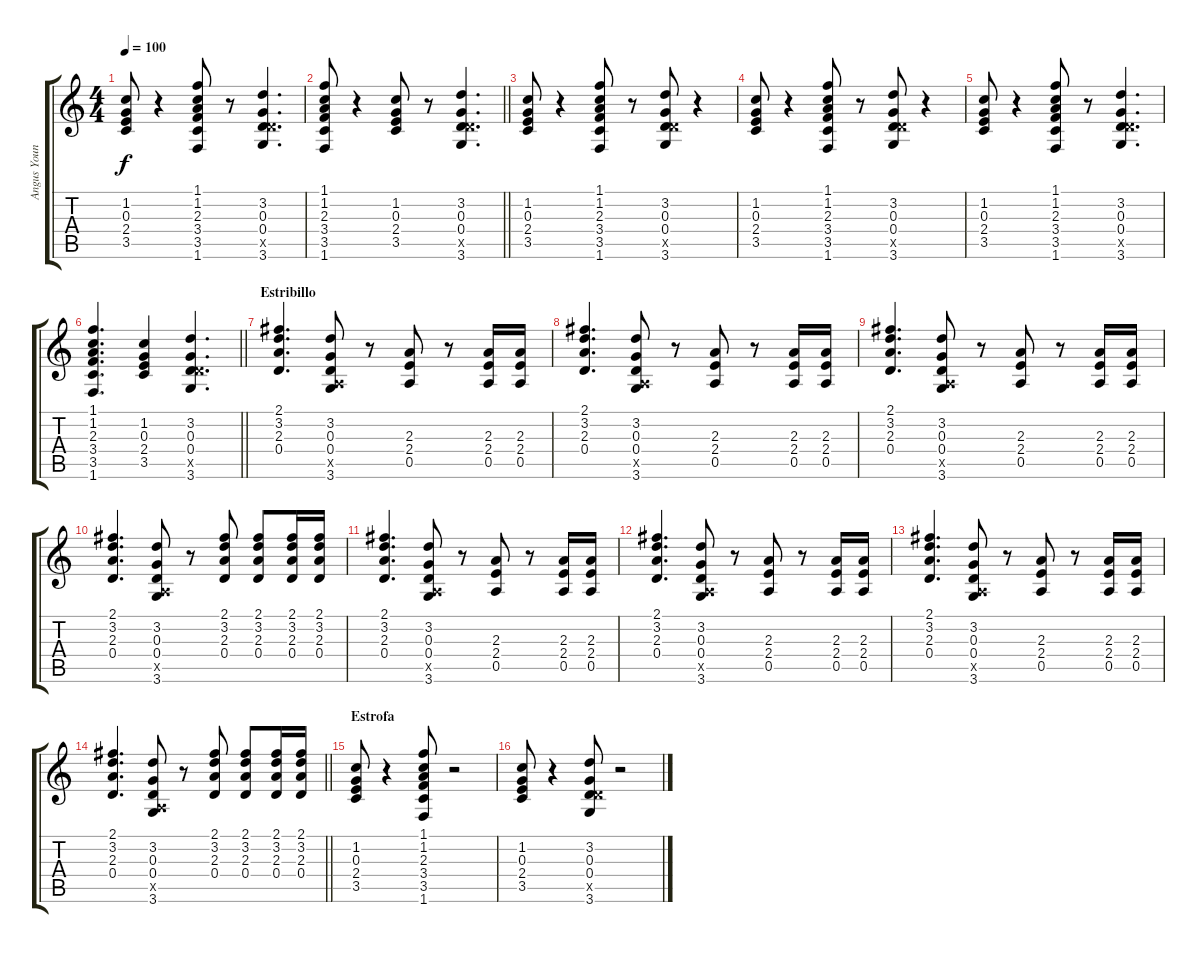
\track ("Angus Young" "Angus Youn") {instrument overdrivenguitar}
\staff {score tabs}
\tuning (E4 B3 G3 D3 A2 E2) {hide}
\ts (4 4)
\tempo 100
\clef g2
\ks c
(1.2 0.3 2.4 3.5).8{dy f} r.4 (1.1 1.2 2.3 3.4 3.5 1.6).8 r.8 (3.2 0.3 0.4 5.5{x} 3.6).4{d} |
\barLineRight lightlight
(1.1 1.2 2.3 3.4 3.5 1.6).8 r.4 (1.2 0.3 2.4 3.5).8 r.8 (3.2 0.3 0.4 5.5{x} 3.6).4{d} |
(1.2 0.3 2.4 3.5).8 r.4 (1.1 1.2 2.3 3.4 3.5 1.6).8 r.8 (3.2 0.3 0.4 5.5{x} 3.6).8 r.4 |
(1.2 0.3 2.4 3.5).8 r.4 (1.1 1.2 2.3 3.4 3.5 1.6).8 r.8 (3.2 0.3 0.4 5.5{x} 3.6).8 r.4 |
(1.2 0.3 2.4 3.5).8 r.4 (1.1 1.2 2.3 3.4 3.5 1.6).8 r.8 (3.2 0.3 0.4 5.5{x} 3.6).4{d} |
\barLineRight lightlight
(1.1 1.2 2.3 3.4 3.5 1.6).4{d} (1.2 0.3 2.4 3.5).4 (3.2 0.3 0.4 5.5{x} 3.6).4{d} |
\section ("" "Estribillo")
(2.1 3.2 2.3 0.4).4{d} (3.2 0.3 0.4 0.5{x} 3.6).8 r.8 (2.3 2.4 0.5).8 r.8 (2.3 2.4 0.5).16 (2.3 2.4 0.5).16 |
(2.1 3.2 2.3 0.4).4{d} (3.2 0.3 0.4 0.5{x} 3.6).8 r.8 (2.3 2.4 0.5).8 r.8 (2.3 2.4 0.5).16 (2.3 2.4 0.5).16 |
(2.1 3.2 2.3 0.4).4{d} (3.2 0.3 0.4 0.5{x} 3.6).8 r.8 (2.3 2.4 0.5).8 r.8 (2.3 2.4 0.5).16 (2.3 2.4 0.5).16 |
(2.1 3.2 2.3 0.4).4{d} (3.2 0.3 0.4 0.5{x} 3.6).8 r.8 (2.1 3.2 2.3 0.4).8 (2.1 3.2 2.3 0.4).8 (2.1 3.2 2.3 0.4).16 (2.1 3.2 2.3 0.4).16 |
(2.1 3.2 2.3 0.4).4{d} (3.2 0.3 0.4 0.5{x} 3.6).8 r.8 (2.3 2.4 0.5).8 r.8 (2.3 2.4 0.5).16 (2.3 2.4 0.5).16 |
(2.1 3.2 2.3 0.4).4{d} (3.2 0.3 0.4 0.5{x} 3.6).8 r.8 (2.3 2.4 0.5).8 r.8 (2.3 2.4 0.5).16 (2.3 2.4 0.5).16 |
(2.1 3.2 2.3 0.4).4{d} (3.2 0.3 0.4 0.5{x} 3.6).8 r.8 (2.3 2.4 0.5).8 r.8 (2.3 2.4 0.5).16 (2.3 2.4 0.5).16 |
\barLineRight lightlight
(2.1 3.2 2.3 0.4).4{d} (3.2 0.3 0.4 0.5{x} 3.6).8 r.8 (2.1 3.2 2.3 0.4).8 (2.1 3.2 2.3 0.4).8 (2.1 3.2 2.3 0.4).16 (2.1 3.2 2.3 0.4).16 |
\section ("" "Estrofa")
(1.2 0.3 2.4 3.5).8 r.4 (1.1 1.2 2.3 3.4 3.5 1.6).8 r.2 |
(1.2 0.3 2.4 3.5).8 r.4 (3.2 0.3 0.4 5.5{x} 3.6).8 r.2
